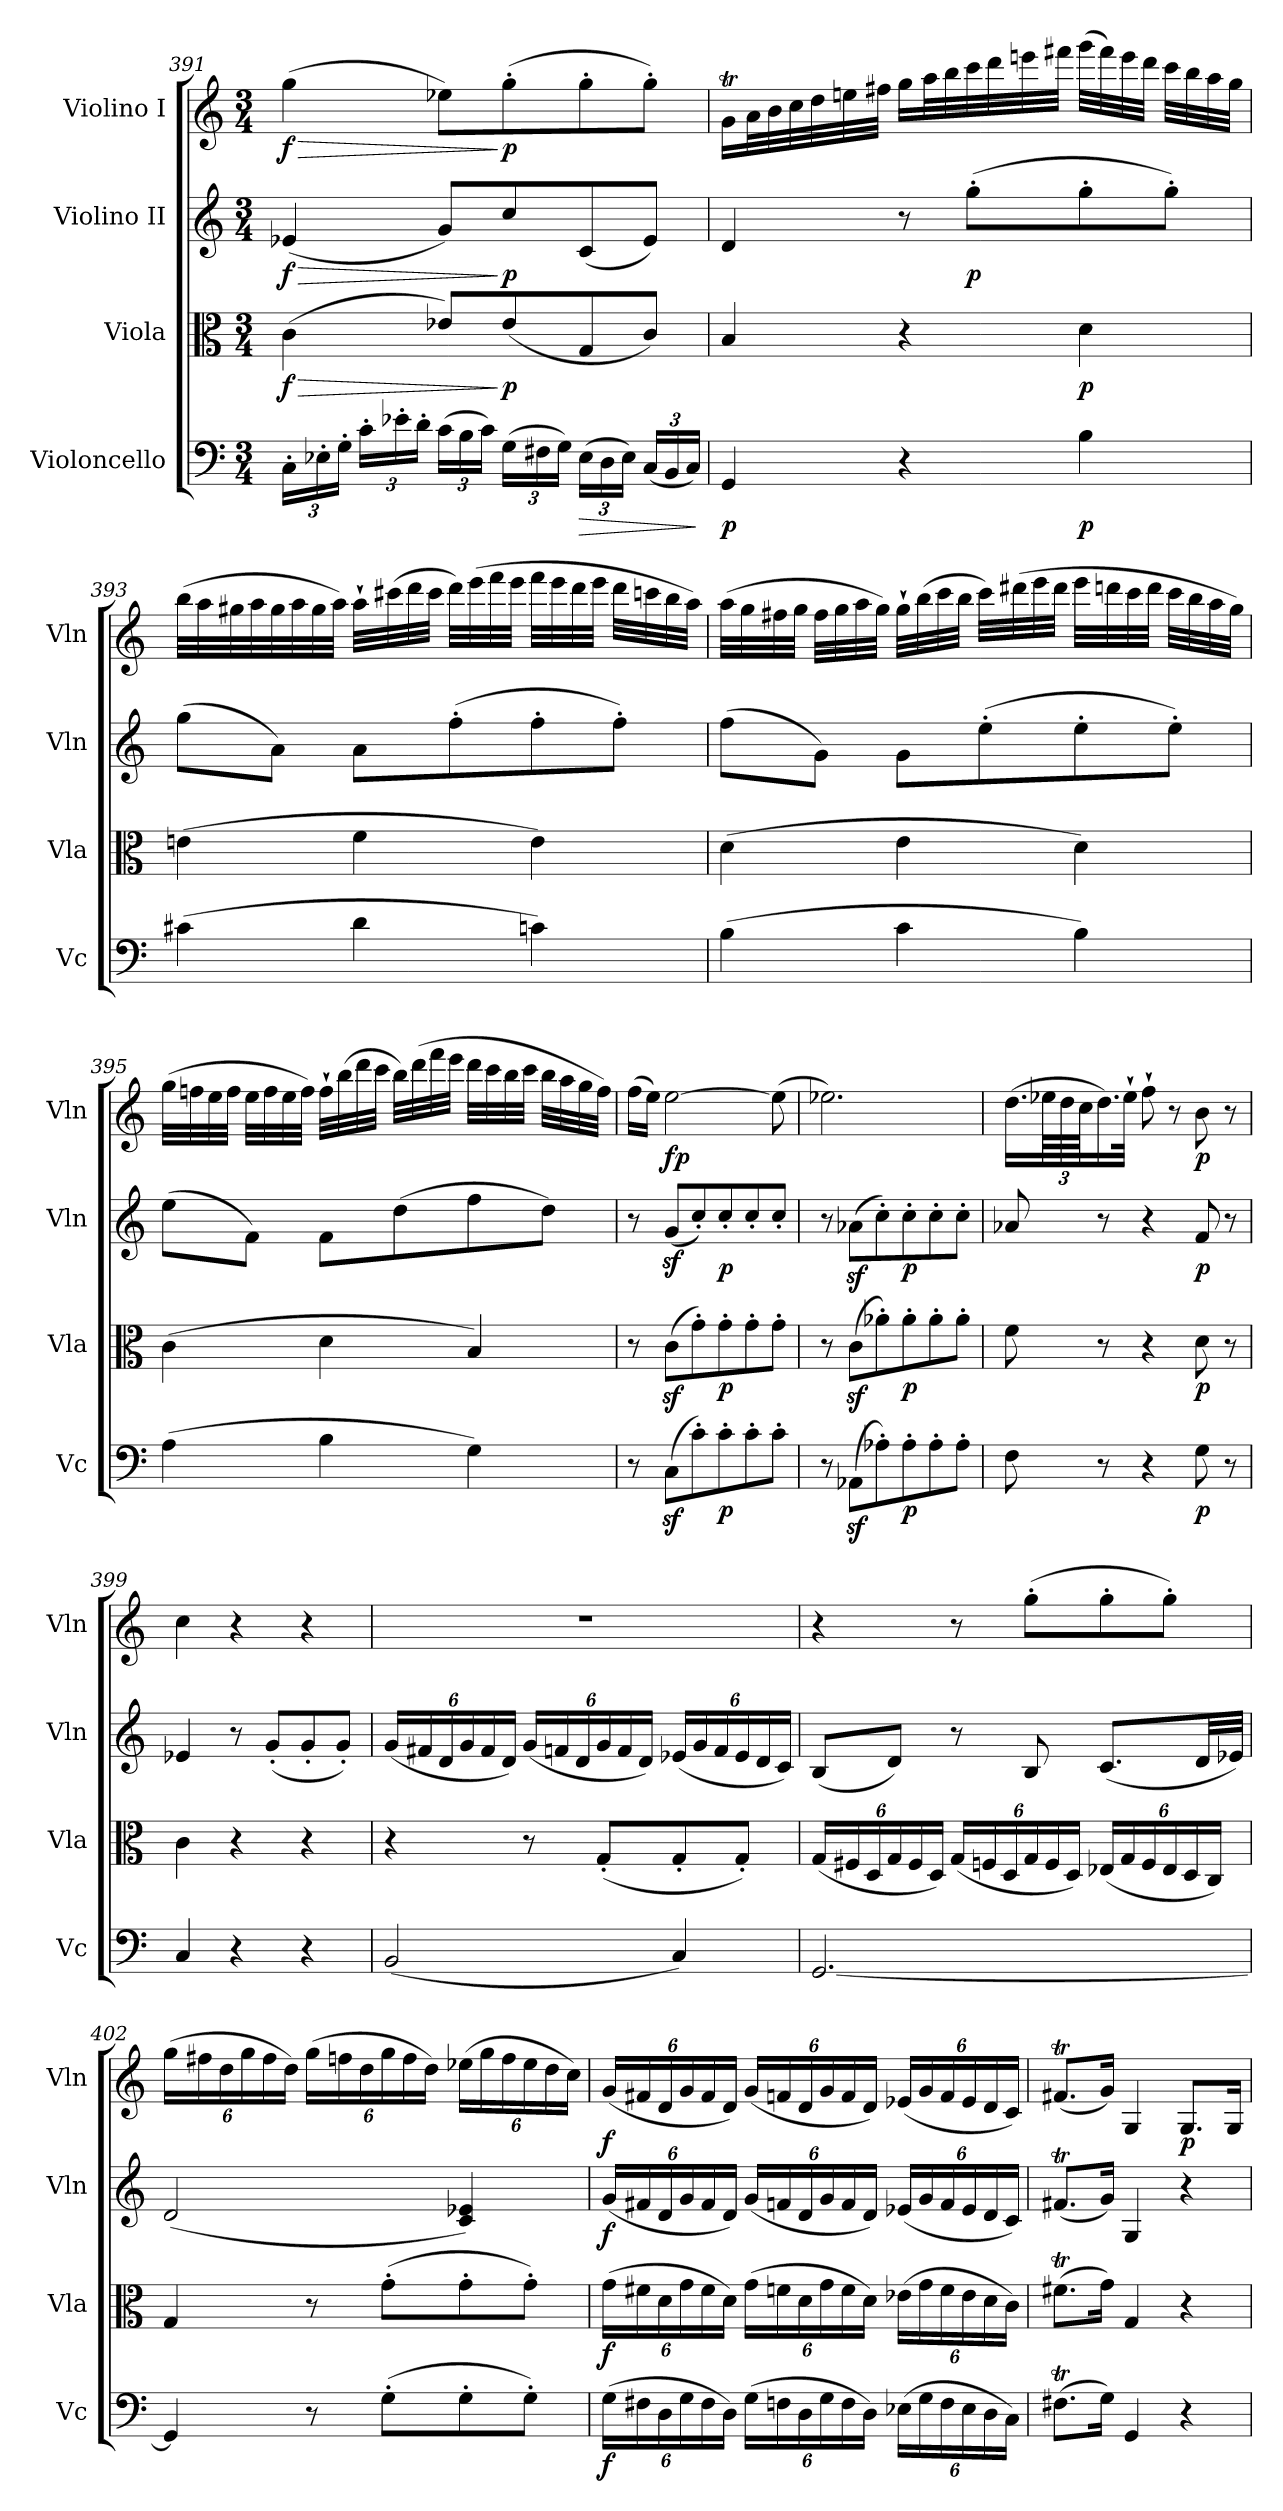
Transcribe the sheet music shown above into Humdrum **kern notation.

**kern	**dynam	**kern	**dynam	**kern	**dynam	**kern	**dynam
*part4	*part4	*part3	*part3	*part2	*part2	*part1	*part1
*staff4	*staff4	*staff3	*staff3	*staff2	*staff2	*staff1	*staff1
*I"Violoncello	*	*I"Viola	*	*I"Violino II	*	*I"Violino I	*
*I'Vc	*	*I'Vla	*	*I'Vln	*	*I'Vln	*
*clefF4	*	*clefC3	*	*clefG2	*	*clefG2	*
*k[]	*	*k[]	*	*k[]	*	*k[]	*
*M3/4	*	*M3/4	*	*M3/4	*	*M3/4	*
=391	=391	=391	=391	=391	=391	=391	=391
!	!	!	!LO:HP:b	!	!LO:HP:b	!	!LO:HP:b
24C'LL	.	(4c	> f	(4e-X	> f	(4gg	> f
24E-X'	.	.	.	.	.	.	.
24G'JJ	.	.	.	.	.	.	.
24c'LL	.	.	.	.	.	.	.
24e-X'	.	.	.	.	.	.	.
24d'JJ	.	.	.	.	.	.	.
(24cLL	.	8e-XL)	.	8gL)	.	8ee-XL)	.
24B	.	.	.	.	.	.	.
24cJJ)	.	.	.	.	.	.	.
(24GLL	.	(8e-	] p	8cc	] p	(8gg'	] p
24F#X	.	.	.	.	.	.	.
24GJJ)	.	.	.	.	.	.	.
!	!LO:HP:b	!	!	!	!	!	!
(24E-LL	>	8G	.	(8c	.	8gg'	.
24D	.	.	.	.	.	.	.
24E-JJ)	.	.	.	.	.	.	.
(24CLL	.	8cJ)	.	8e-J)	.	8gg'J)	.
24BB	.	.	.	.	.	.	.
24CJJ)	.	.	.	.	.	.	.
.	]	.	.	.	.	.	.
=392	=392	=392	=392	=392	=392	=392	=392
4GG	p	4B	.	4d	.	16gTLL	.
.	.	.	.	.	.	32aL	.
.	.	.	.	.	.	32b	.
.	.	.	.	.	.	32cc	.
.	.	.	.	.	.	32dd	.
.	.	.	.	.	.	32een	.
.	.	.	.	.	.	32ff#XJJJ	.
4r	.	4r	.	8r	.	16ggLL	.
.	.	.	.	.	.	32aaL	.
.	.	.	.	.	.	32bb	.
.	.	.	.	(8gg'L	p	32ccc	.
.	.	.	.	.	.	32ddd	.
.	.	.	.	.	.	32eeen	.
.	.	.	.	.	.	32fff#XJJJ	.
4B	p	4d	p	8gg'	.	(32gggLLL	.
.	.	.	.	.	.	32fff#)	.
.	.	.	.	.	.	32eee	.
.	.	.	.	.	.	32dddJJJ	.
.	.	.	.	8gg'J)	.	32cccLLL	.
.	.	.	.	.	.	32bb	.
.	.	.	.	.	.	32aa	.
.	.	.	.	.	.	32ggJJJ	.
=393	=393	=393	=393	=393	=393	=393	=393
(4c#X	.	(4en	.	(8ggL	.	(32bbLLL	.
.	.	.	.	.	.	32aa	.
.	.	.	.	.	.	32gg#X	.
.	.	.	.	.	.	32aa	.
.	.	.	.	8aJ)	.	32gg#	.
.	.	.	.	.	.	32aa	.
.	.	.	.	.	.	32gg#	.
.	.	.	.	.	.	32aaJJJ)	.
4d	.	4f	.	8aL	.	32aa`LLL	.
.	.	.	.	.	.	(32ccc#X	.
.	.	.	.	.	.	32ddd	.
.	.	.	.	.	.	32ccc#JJJ	.
.	.	.	.	(8ff'	.	32dddLLL)	.
.	.	.	.	.	.	(32eee	.
.	.	.	.	.	.	32fff	.
.	.	.	.	.	.	32eeeJJJ	.
4cn)	.	4e)	.	8ff'	.	32fffLLL	.
.	.	.	.	.	.	32eee	.
.	.	.	.	.	.	32ddd	.
.	.	.	.	.	.	32eeeJJJ	.
.	.	.	.	8ff'J)	.	32dddLLL	.
.	.	.	.	.	.	32cccn	.
.	.	.	.	.	.	32bb	.
.	.	.	.	.	.	32aaJJJ)	.
=394	=394	=394	=394	=394	=394	=394	=394
(4B	.	(4d	.	(8ffL	.	(32aaLLL	.
.	.	.	.	.	.	32gg	.
.	.	.	.	.	.	32ff#X	.
.	.	.	.	.	.	32ggJJJ	.
.	.	.	.	8gJ)	.	32ff#LLL	.
.	.	.	.	.	.	32gg	.
.	.	.	.	.	.	32aa	.
.	.	.	.	.	.	32ggJJJ)	.
4c	.	4e	.	8gL	.	32gg`LLL	.
.	.	.	.	.	.	(32bb	.
.	.	.	.	.	.	32ccc	.
.	.	.	.	.	.	32bbJJJ	.
.	.	.	.	(8ee'	.	32cccLLL)	.
.	.	.	.	.	.	(32ddd#X	.
.	.	.	.	.	.	32eee	.
.	.	.	.	.	.	32ddd#JJJ	.
4B)	.	4d)	.	8ee'	.	32eeeLLL	.
.	.	.	.	.	.	32dddn	.
.	.	.	.	.	.	32ccc	.
.	.	.	.	.	.	32dddJJJ	.
.	.	.	.	8ee'J)	.	32cccLLL	.
.	.	.	.	.	.	32bb	.
.	.	.	.	.	.	32aa	.
.	.	.	.	.	.	32ggJJJ)	.
=395	=395	=395	=395	=395	=395	=395	=395
(4A	.	(4c	.	(8eeL	.	(32ggLLL	.
.	.	.	.	.	.	32ffn	.
.	.	.	.	.	.	32ee	.
.	.	.	.	.	.	32ffJJJ	.
.	.	.	.	8fJ)	.	32eeLLL	.
.	.	.	.	.	.	32ff	.
.	.	.	.	.	.	32ee	.
.	.	.	.	.	.	32ffJJJ)	.
4B	.	4d	.	8fL	.	32ff`LLL	.
.	.	.	.	.	.	(32bb	.
.	.	.	.	.	.	32ddd	.
.	.	.	.	.	.	32cccJJJ	.
.	.	.	.	(8dd	.	32bbLLL)	.
.	.	.	.	.	.	(32ddd	.
.	.	.	.	.	.	32fff	.
.	.	.	.	.	.	32eeeJJJ	.
4G)	.	4B)	.	8ff	.	32dddLLL	.
.	.	.	.	.	.	32ccc	.
.	.	.	.	.	.	32bb	.
.	.	.	.	.	.	32cccJJJ	.
.	.	.	.	8ddJ)	.	32bbLLL	.
.	.	.	.	.	.	32aa	.
.	.	.	.	.	.	32gg	.
.	.	.	.	.	.	32ffJJJ)	.
=396	=396	=396	=396	=396	=396	=396	=396
8r	.	8r	.	8r	.	(16ffLL	.
.	.	.	.	.	.	16eeJJ)	.
(8CzL	.	(8czL	.	(8gzL	.	[2ee	fp
8c')	.	8g')	.	8cc')	.	.	.
8c'	p	8g'	p	8cc'	p	.	.
8c'	.	8g'	.	8cc'	.	.	.
8c'J	.	8g'J	.	8cc'J	.	(8ee]	.
=397	=397	=397	=397	=397	=397	=397	=397
8r	.	8r	.	8r	.	2.ee-X)	.
(8AA-XzL	.	(8czL	.	(8a-XzL	.	.	.
8A-X')	.	8a-X')	.	8cc')	.	.	.
8A-'	p	8a-'	p	8cc'	p	.	.
8A-'	.	8a-'	.	8cc'	.	.	.
8A-'J	.	8a-'J	.	8cc'J	.	.	.
=398	=398	=398	=398	=398	=398	=398	=398
8F	.	8f	.	8a-X	.	(16.ddLL	.
.	.	.	.	.	.	96ee-XLL	.
.	.	.	.	.	.	96dd	.
.	.	.	.	.	.	96ccJJ	.
8r	.	8r	.	8r	.	16.dd)	.
.	.	.	.	.	.	32ee-`JJk	.
4r	.	4r	.	4r	.	8ff`	.
.	.	.	.	.	.	8r	.
8G	p	8d	p	8f	p	8b	p
8r	.	8r	.	8r	.	8r	.
=399	=399	=399	=399	=399	=399	=399	=399
4C	.	4c	.	4e-X	.	4cc	.
4r	.	4r	.	8r	.	4r	.
.	.	.	.	(8g'L	.	.	.
4r	.	4r	.	8g'	.	4r	.
.	.	.	.	8g'J)	.	.	.
=400	=400	=400	=400	=400	=400	=400	=400
(2BB	.	4r	.	(24gLL	.	2.r	.
.	.	.	.	24f#X	.	.	.
.	.	.	.	24d	.	.	.
.	.	.	.	24g	.	.	.
.	.	.	.	24f#	.	.	.
.	.	.	.	24dJJ)	.	.	.
.	.	8r	.	(24gLL	.	.	.
.	.	.	.	24fn	.	.	.
.	.	.	.	24d	.	.	.
.	.	(8G'L	.	24g	.	.	.
.	.	.	.	24f	.	.	.
.	.	.	.	24dJJ)	.	.	.
4C)	.	8G'	.	(24e-XLL	.	.	.
.	.	.	.	24g	.	.	.
.	.	.	.	24f	.	.	.
.	.	8G'J)	.	24e-	.	.	.
.	.	.	.	24d	.	.	.
.	.	.	.	24cJJ)	.	.	.
=401	=401	=401	=401	=401	=401	=401	=401
[2.GG	.	(24GLL	.	(8BL	.	4r	.
.	.	24F#X	.	.	.	.	.
.	.	24D	.	.	.	.	.
.	.	24G	.	8dJ)	.	.	.
.	.	24F#	.	.	.	.	.
.	.	24DJJ)	.	.	.	.	.
.	.	(24GLL	.	8r	.	8r	.
.	.	24Fn	.	.	.	.	.
.	.	24D	.	.	.	.	.
.	.	24G	.	8B	.	(8gg'L	.
.	.	24F	.	.	.	.	.
.	.	24DJJ)	.	.	.	.	.
.	.	(24E-XLL	.	(8.cL	.	8gg'	.
.	.	24G	.	.	.	.	.
.	.	24F	.	.	.	.	.
.	.	24E-	.	.	.	8gg'J)	.
.	.	24D	.	.	.	.	.
.	.	.	.	32dLL	.	.	.
.	.	24CJJ)	.	.	.	.	.
.	.	.	.	32e-XJJJ)	.	.	.
=402	=402	=402	=402	=402	=402	=402	=402
4GG]	.	4G	.	(2d	.	(24ggLL	.
.	.	.	.	.	.	24ff#X	.
.	.	.	.	.	.	24dd	.
.	.	.	.	.	.	24gg	.
.	.	.	.	.	.	24ff#	.
.	.	.	.	.	.	24ddJJ)	.
8r	.	8r	.	.	.	(24ggLL	.
.	.	.	.	.	.	24ffn	.
.	.	.	.	.	.	24dd	.
(8G'L	.	(8g'L	.	.	.	24gg	.
.	.	.	.	.	.	24ff	.
.	.	.	.	.	.	24ddJJ)	.
8G'	.	8g'	.	4c 4e-X)	.	(24ee-XLL	.
.	.	.	.	.	.	24gg	.
.	.	.	.	.	.	24ff	.
8G'J)	.	8g'J)	.	.	.	24ee-	.
.	.	.	.	.	.	24dd	.
.	.	.	.	.	.	24ccJJ)	.
=403	=403	=403	=403	=403	=403	=403	=403
(24GLL	f	(24gLL	f	(24gLL	f	(24gLL	f
24F#X	.	24f#X	.	24f#X	.	24f#X	.
24D	.	24d	.	24d	.	24d	.
24G	.	24g	.	24g	.	24g	.
24F#	.	24f#	.	24f#	.	24f#	.
24DJJ)	.	24dJJ)	.	24dJJ)	.	24dJJ)	.
(24GLL	.	(24gLL	.	(24gLL	.	(24gLL	.
24Fn	.	24fn	.	24fn	.	24fn	.
24D	.	24d	.	24d	.	24d	.
24G	.	24g	.	24g	.	24g	.
24F	.	24f	.	24f	.	24f	.
24DJJ)	.	24dJJ)	.	24dJJ)	.	24dJJ)	.
(24E-XLL	.	(24e-XLL	.	(24e-XLL	.	(24e-XLL	.
24G	.	24g	.	24g	.	24g	.
24F	.	24f	.	24f	.	24f	.
24E-	.	24e-	.	24e-	.	24e-	.
24D	.	24d	.	24d	.	24d	.
24CJJ)	.	24cJJ)	.	24cJJ)	.	24cJJ)	.
=404	=404	=404	=404	=404	=404	=404	=404
(8.F#XtL	.	(8.f#XtL	.	(8.f#XtL	.	(8.f#XtL	.
16GJk)	.	16gJk)	.	16gJk)	.	16gJk)	.
4GG	.	4G	.	4G	.	4G	.
4r	.	4r	.	4r	.	8.GL	p
.	.	.	.	.	.	16GJk	.
=	=	=	=	=	=	=	=
*-	*-	*-	*-	*-	*-	*-	*-
